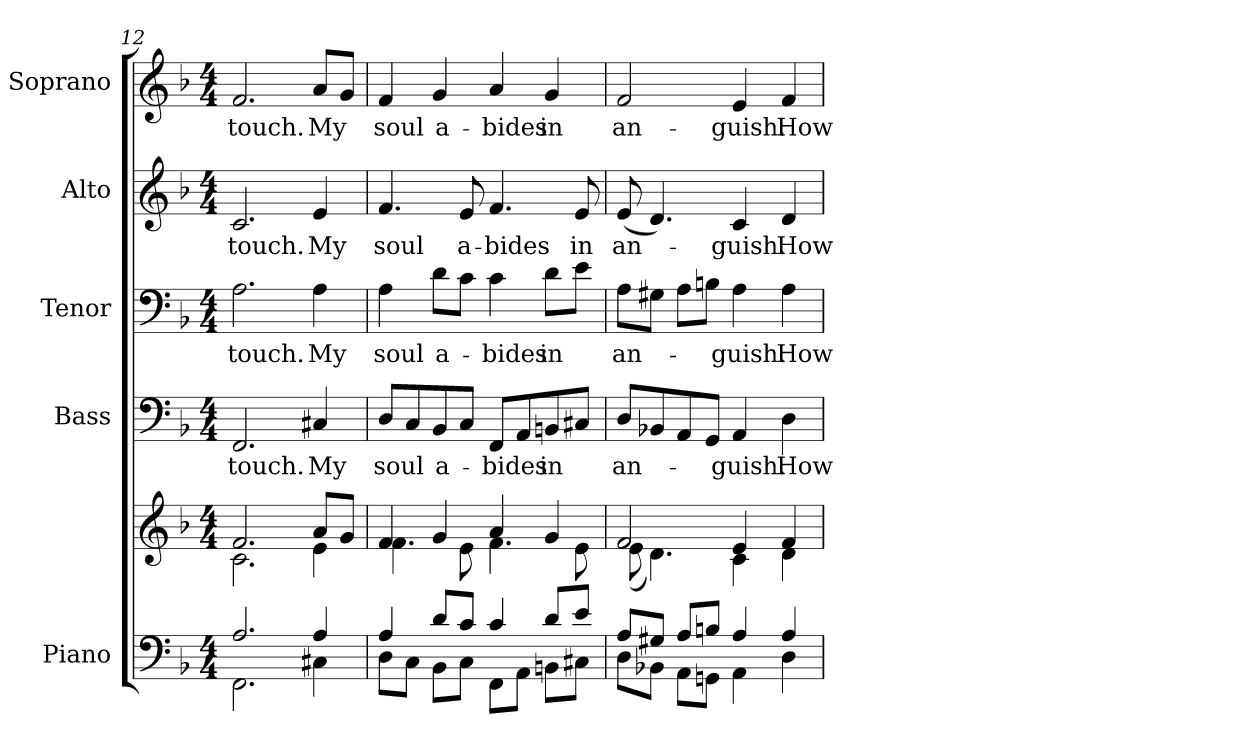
**kern	**kern	**kern	**text	**kern	**text	**kern	**text	**kern	**text
*part5	*part5	*part4	*part4	*part3	*part3	*part2	*part2	*part1	*part1
*staff6	*staff5	*staff4	*staff4	*staff3	*staff3	*staff2	*staff2	*staff1	*staff1
*I"Piano	*	*I"Bass	*	*I"Tenor	*	*I"Alto	*	*I"Soprano	*
*I'Pno.	*	*I'B.	*	*I'T.	*	*I'A.	*	*I'S.	*
*clefF4	*clefG2	*clefF4	*	*clefF4	*	*clefG2	*	*clefG2	*
*k[b-]	*k[b-]	*k[b-]	*	*k[b-]	*	*k[b-]	*	*k[b-]	*
*F:	*F:	*F:	*	*F:	*	*F:	*	*F:	*
*M4/4	*M4/4	*M4/4	*	*M4/4	*	*M4/4	*	*M4/4	*
=12	=12	=12	=12	=12	=12	=12	=12	=12	=12
*^	*^	*	*	*	*	*	*	*	*
!	!	!	!	!	!LO:LY:b:color=#000000	!	!	!	!	!	!
!	!	!	!	!	!	!	!LO:LY:b:color=#000000	!	!	!	!
!	!	!	!	!	!	!	!	!	!LO:LY:b:color=#000000	!	!
!	!	!	!	!	!	!	!	!	!	!	!LO:LY:b:color=#000000
2.Ai/	2.FFi\	2.fi/	2.ci\	2.FFi/	touch.	2.Ai\	touch.	2.ci/	touch.	2.fi/	touch.
!	!	!	!	!	!LO:LY:b:color=#000000	!	!	!	!	!	!
!	!	!	!	!	!	!	!LO:LY:b:color=#000000	!	!	!	!
!	!	!	!	!	!	!	!	!	!LO:LY:b:color=#000000	!	!
!	!	!	!	!	!	!	!	!	!	!	!LO:LY:b:color=#000000
4Ai/	4C#Xi\	8ai/L	4ei\	4C#Xi/	My	4Ai\	My	4ei/	My	8ai/L	My
.	.	8gi/J	.	.	.	.	.	.	.	8gi/J	.
!!LO:PB:g=z
=13	=13	=13	=13	=13	=13	=13	=13	=13	=13	=13	=13
!	!	!	!	!	!LO:LY:b:color=#000000	!	!	!	!	!	!
!	!	!	!	!	!	!	!LO:LY:b:color=#000000	!	!	!	!
!	!	!	!	!	!	!	!	!	!LO:LY:b:color=#000000	!	!
!	!	!	!	!	!	!	!	!	!	!	!LO:LY:b:color=#000000
4Ai/	8Di\L	4fi/	4.fi\	8Di/L	soul	4Ai\	soul	4.fi/	soul	4fi/	soul
.	8Ci\J	.	.	8Ci/	.	.	.	.	.	.	.
!	!	!	!	!	!LO:LY:b:color=#000000	!	!	!	!	!	!
!	!	!	!	!	!	!	!LO:LY:b:color=#000000	!	!	!	!
!	!	!	!	!	!	!	!	!	!	!	!LO:LY:b:color=#000000
8di/L	8BB-i\L	4gi/	.	8BB-i/	a-	8di\L	a-	.	.	4gi/	a-
!	!	!	!	!	!	!	!	!	!LO:LY:b:color=#000000	!	!
8ci/J	8Ci\J	.	8ei\	8Ci/J	.	8ci\J	.	8ei/	a-	.	.
!	!	!	!	!	!LO:LY:b:color=#000000	!	!	!	!	!	!
!	!	!	!	!	!	!	!LO:LY:b:color=#000000	!	!	!	!
!	!	!	!	!	!	!	!	!	!LO:LY:b:color=#000000	!	!
!	!	!	!	!	!	!	!	!	!	!	!LO:LY:b:color=#000000
4ci/	8FFi\L	4ai/	4.fi\	8FFi/L	-bides	4ci\	-bides	4.fi/	-bides	4ai/	-bides
.	8AAi\J	.	.	8AAi/	.	.	.	.	.	.	.
!	!	!	!	!	!LO:LY:b:color=#000000	!	!	!	!	!	!
!	!	!	!	!	!	!	!LO:LY:b:color=#000000	!	!	!	!
!	!	!	!	!	!	!	!	!	!	!	!LO:LY:b:color=#000000
8di/L	8BBni\L	4gi/	.	8BBni/	in	8di\L	in	.	.	4gi/	in
!	!	!	!	!	!	!	!	!	!LO:LY:b:color=#000000	!	!
8ei/J	8C#Xi\J	.	8ei\	8C#Xi/J	.	8ei\J	.	8ei/	in	.	.
=14	=14	=14	=14	=14	=14	=14	=14	=14	=14	=14	=14
!	!	!	!	!	!LO:LY:b:color=#000000	!	!	!	!	!	!
!	!	!	!	!	!	!	!LO:LY:b:color=#000000	!	!	!	!
!	!	!	!	!	!	!	!	!	!LO:LY:b:color=#000000	!	!
!	!	!	!	!	!	!	!	!	!	!	!LO:LY:b:color=#000000
8Ai/L	8Di\L	2fi/	(8ei\	8Di/L	an-	8Ai\L	an-	(8ei/	an-	2fi/	an-
8G#Xi/J	8BB-Xi\J	.	4.di\)	8BB-Xi/	.	8G#Xi\J	.	4.di/)	.	.	.
8Ai/L	8AAi\L	.	.	8AAi/	.	8Ai\L	.	.	.	.	.
8Bni/J	8GGni\J	.	.	8GGi/J	.	8Bni\J	.	.	.	.	.
!	!	!	!	!	!LO:LY:b:color=#000000	!	!	!	!	!	!
!	!	!	!	!	!	!	!LO:LY:b:color=#000000	!	!	!	!
!	!	!	!	!	!	!	!	!	!LO:LY:b:color=#000000	!	!
!	!	!	!	!	!	!	!	!	!	!	!LO:LY:b:color=#000000
4Ai/	4AAi\	4ei/	4ci\	4AAi/	-guish.	4Ai\	-guish.	4ci/	-guish.	4ei/	-guish.
!	!	!	!	!	!LO:LY:b:color=#000000	!	!	!	!	!	!
!	!	!	!	!	!	!	!LO:LY:b:color=#000000	!	!	!	!
!	!	!	!	!	!	!	!	!	!LO:LY:b:color=#000000	!	!
!	!	!	!	!	!	!	!	!	!	!	!LO:LY:b:color=#000000
4Ai/	4Di\	4fi/	4di\	4Di\	How	4Ai\	How	4di/	How	4fi/	How
*v	*v	*	*	*	*	*	*	*	*	*	*
*	*v	*v	*	*	*	*	*	*	*	*
=	=	=	=	=	=	=	=	=	=
*-	*-	*-	*-	*-	*-	*-	*-	*-	*-
